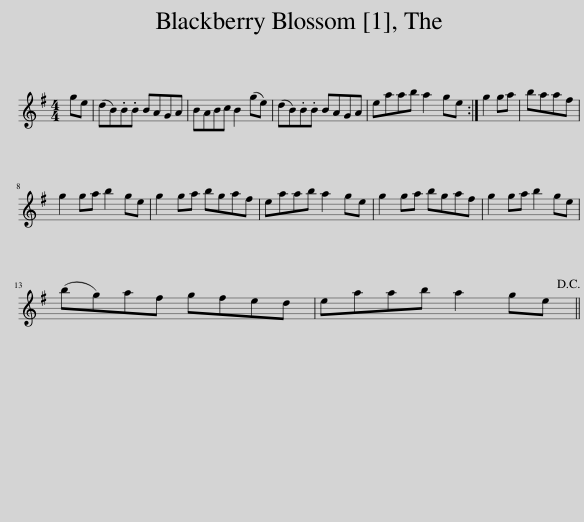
X:1
L:1/8
M:4/4
I:linebreak $
K:G
V:1 treble
V:1
 ge | (dB).B.B BAGA | BABc B2 (ge) | (dB).B.B BAGA | eaab a2 ge :| %5
 g2 ga | baaf |$ g2 ga b2 ge | g2 ga bgaf | eaab a2 ge | %10
 g2 ga bgaf | g2 ga b2 ge |$ (bg)af gfed | eaab a2 ge!D.C.! || %14
